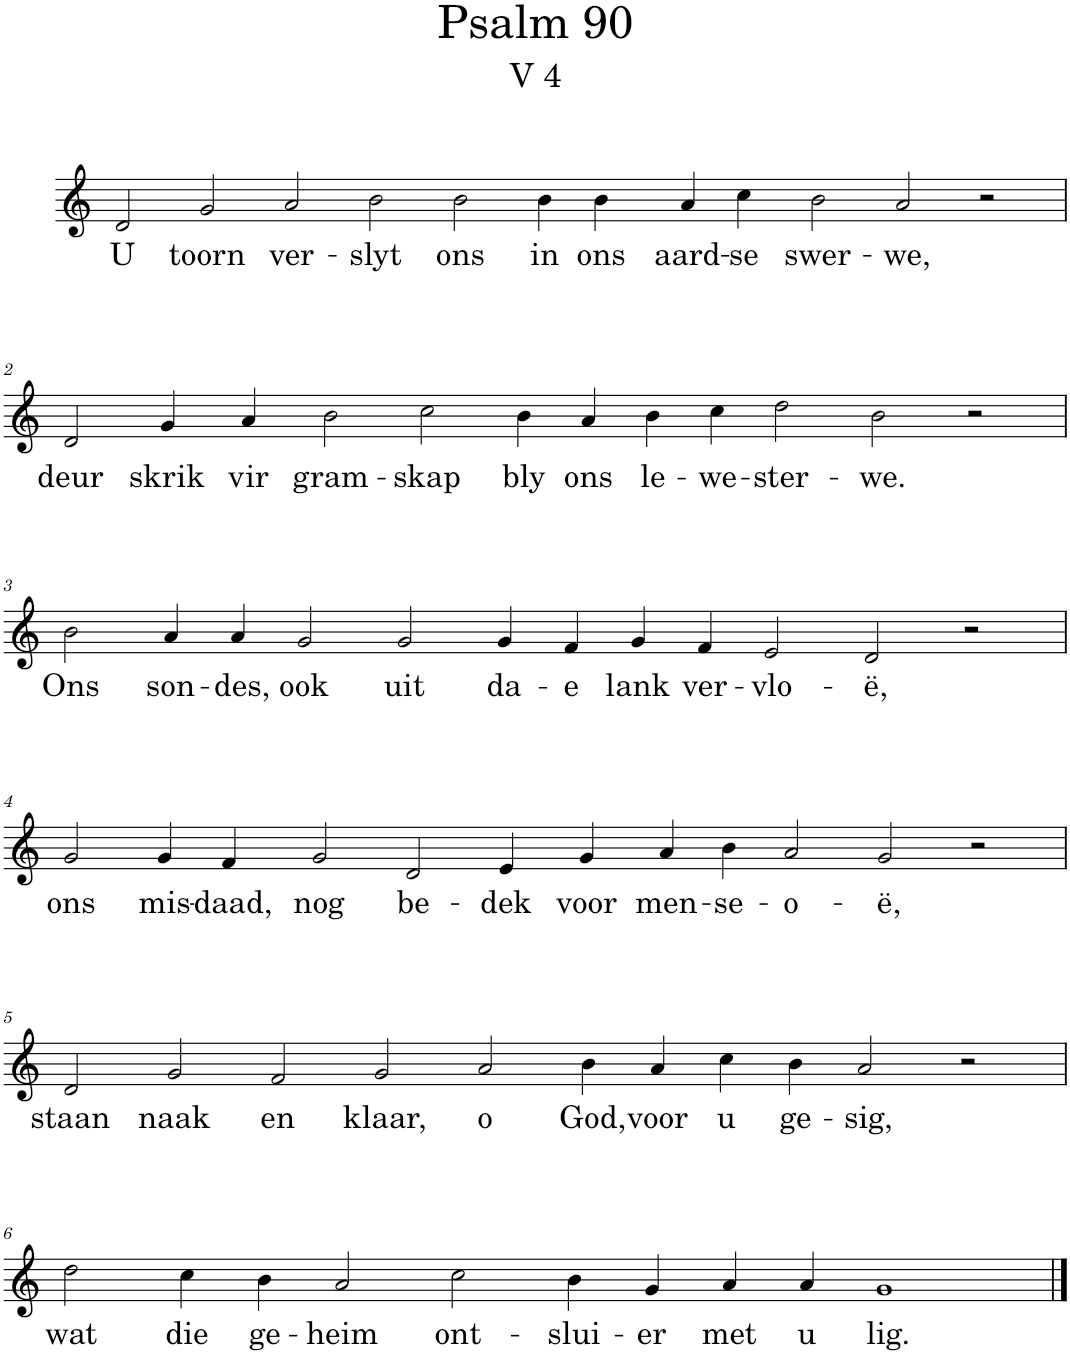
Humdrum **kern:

**kern	**text
*part1	*part1
*staff1	*staff1
*I"Pipe Organ	*
*I'Org.	*
*clefG2	*
*k[]	*
*M20/4	*
=1	=1
!	!LO:LY:b
2d/	U
!	!LO:LY:b
2g/	toorn
!	!LO:LY:b
2a/	ver-
!	!LO:LY:b
2b\	-slyt
!	!LO:LY:b
2b\	ons
!	!LO:LY:b
4b\	in
!	!LO:LY:b
4b\	ons
!	!LO:LY:b
4a/	aard-
!	!LO:LY:b
4cc\	-se
!	!LO:LY:b
2b\	swer-
!	!LO:LY:b
2a/	-we,
2r	.
!!LO:LB:g=z
=2	=2
*M18/4	*
!	!LO:LY:b
2d/	deur
!	!LO:LY:b
4g/	skrik
!	!LO:LY:b
4a/	vir
!	!LO:LY:b
2b\	gram-
!	!LO:LY:b
2cc\	-skap
!	!LO:LY:b
4b\	bly
!	!LO:LY:b
4a/	ons
!	!LO:LY:b
4b\	le-
!	!LO:LY:b
4cc\	-we-
!	!LO:LY:b
2dd\	-ster-
!	!LO:LY:b
2b\	-we.
2r	.
!!LO:LB:g=z
=3	=3
!	!LO:LY:b
2b\	Ons
!	!LO:LY:b
4a/	son-
!	!LO:LY:b
4a/	-des,
!	!LO:LY:b
2g/	ook
!	!LO:LY:b
2g/	uit
!	!LO:LY:b
4g/	da-
!	!LO:LY:b
4f/	-e
!	!LO:LY:b
4g/	lank
!	!LO:LY:b
4f/	ver-
!	!LO:LY:b
2e/	-vlo-
!	!LO:LY:b
2d/	-ë,
2r	.
!!LO:LB:g=z
=4	=4
!	!LO:LY:b
2g/	ons
!	!LO:LY:b
4g/	mis-
!	!LO:LY:b
4f/	-daad,
!	!LO:LY:b
2g/	nog
!	!LO:LY:b
2d/	be-
!	!LO:LY:b
4e/	-dek
!	!LO:LY:b
4g/	voor
!	!LO:LY:b
4a/	men-
!	!LO:LY:b
4b\	-se-
!	!LO:LY:b
2a/	-o-
!	!LO:LY:b
2g/	-ë,
2r	.
!!LO:LB:g=z
=5	=5
!	!LO:LY:b
2d/	staan
!	!LO:LY:b
2g/	naak
!	!LO:LY:b
2f/	en
!	!LO:LY:b
2g/	klaar,
!	!LO:LY:b
2a/	o
!	!LO:LY:b
4b\	God,
!	!LO:LY:b
4a/	voor
!	!LO:LY:b
4cc\	u
!	!LO:LY:b
4b\	ge-
!	!LO:LY:b
2a/	-sig,
2r	.
!!LO:LB:g=z
=6	=6
*M16/4	*
!	!LO:LY:b
2dd\	wat
!	!LO:LY:b
4cc\	die
!	!LO:LY:b
4b\	ge-
!	!LO:LY:b
2a/	-heim
!	!LO:LY:b
2cc\	ont-
!	!LO:LY:b
4b\	-slui-
!	!LO:LY:b
4g/	-er
!	!LO:LY:b
4a/	met
!	!LO:LY:b
4a/	u
!	!LO:LY:b
1g	lig.
==	==
*-	*-
